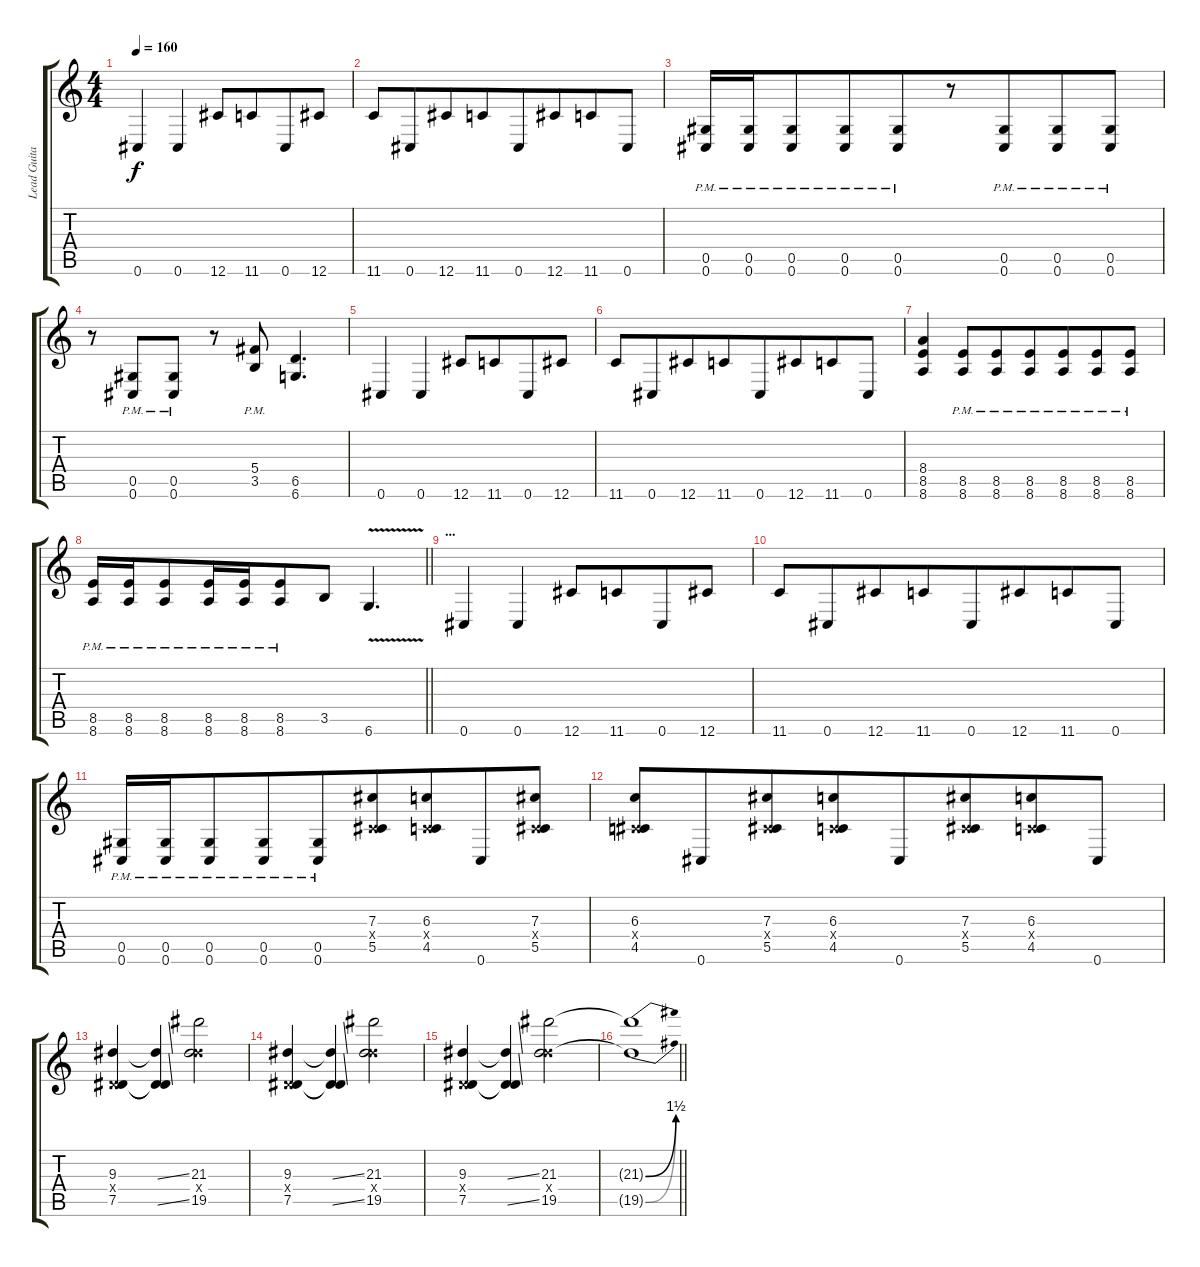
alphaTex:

\track ("Lead Guitar" "Lead Guita") {instrument distortionguitar}
\staff {score tabs}
\tuning (Eb4 Bb3 Gb3 Db3 Ab2 Db2) {hide}
\ts (4 4)
\tempo 160
\clef g2
\ks c
0.6.4{dy f} 0.6.4 12.6.8 11.6.8{beam merge} 0.6.8 12.6.8 |
11.6.8 0.6.8{beam merge} 12.6.8 11.6.8{beam merge} 0.6.8 12.6.8{beam merge} 11.6.8 0.6.8 |
(0.5{pm} 0.6{pm}).16 (0.5{pm} 0.6{pm}).16 (0.5{pm} 0.6{pm}).8{beam merge} (0.5{pm} 0.6{pm}).8 (0.5{pm} 0.6{pm}).8{beam merge} r.8 (0.5{pm} 0.6{pm}).8{beam merge} (0.5{pm} 0.6{pm}).8 (0.5{pm} 0.6{pm}).8 |
r.8 (0.5{pm} 0.6{pm}).8{beam merge} (0.5{pm} 0.6{pm}).8 r.8 (5.4{pm} 3.5{pm}).8 (6.5 6.6).4{d} |
0.6.4 0.6.4 12.6.8 11.6.8{beam merge} 0.6.8 12.6.8 |
11.6.8 0.6.8{beam merge} 12.6.8 11.6.8{beam merge} 0.6.8 12.6.8{beam merge} 11.6.8 0.6.8 |
(8.4 8.5 8.6).4 (8.5{pm} 8.6{pm}).8 (8.5{pm} 8.6{pm}).8{beam merge} (8.5{pm} 8.6{pm}).8 (8.5{pm} 8.6{pm}).8{beam merge} (8.5{pm} 8.6{pm}).8 (8.5{pm} 8.6{pm}).8 |
\barLineRight lightlight
(8.5{pm} 8.6{pm}).16 (8.5{pm} 8.6{pm}).16 (8.5{pm} 8.6{pm}).8{beam merge} (8.5{pm} 8.6{pm}).16 (8.5{pm} 8.6{pm}).16 (8.5{pm} 8.6{pm}).8{beam merge} 3.5.8 6.6{v}.4{d} |
\section ("" "...")
0.6.4 0.6.4 12.6.8 11.6.8{beam merge} 0.6.8 12.6.8 |
11.6.8 0.6.8{beam merge} 12.6.8 11.6.8{beam merge} 0.6.8 12.6.8{beam merge} 11.6.8 0.6.8 |
(0.5{pm} 0.6{pm}).16 (0.5{pm} 0.6{pm}).16 (0.5{pm} 0.6{pm}).8{beam merge} (0.5{pm} 0.6{pm}).8 (0.5{pm} 0.6{pm}).8{beam merge} (7.3 0.4{x} 5.5).8 (6.3 0.4{x} 4.5).8{beam merge} 0.6.8 (7.3 0.4{x} 5.5).8 |
(6.3 0.4{x} 4.5).8 0.6.8{beam merge} (7.3 0.4{x} 5.5).8 (6.3 0.4{x} 4.5).8{beam merge} 0.6.8 (7.3 0.4{x} 5.5).8{beam merge} (6.3 0.4{x} 4.5).8 0.6.8 |
(9.3 2.4{x} 7.5).4 (9.3{ss t} 2.4{t} 7.5{ss t}).4 (21.3 14.4{x} 19.5).2 |
(9.3 2.4{x} 7.5).4 (9.3{ss t} 2.4{t} 7.5{ss t}).4 (21.3 14.4{x} 19.5).2 |
(9.3 2.4{x} 7.5).4 (9.3{ss t} 2.4{t} 7.5{ss t}).4 (21.3 14.4{x} 19.5).2 |
\barLineRight lightlight
(21.3{be (bend 0 0 60 6) t} 19.5{be (bend 0 0 60 6) t}).1
